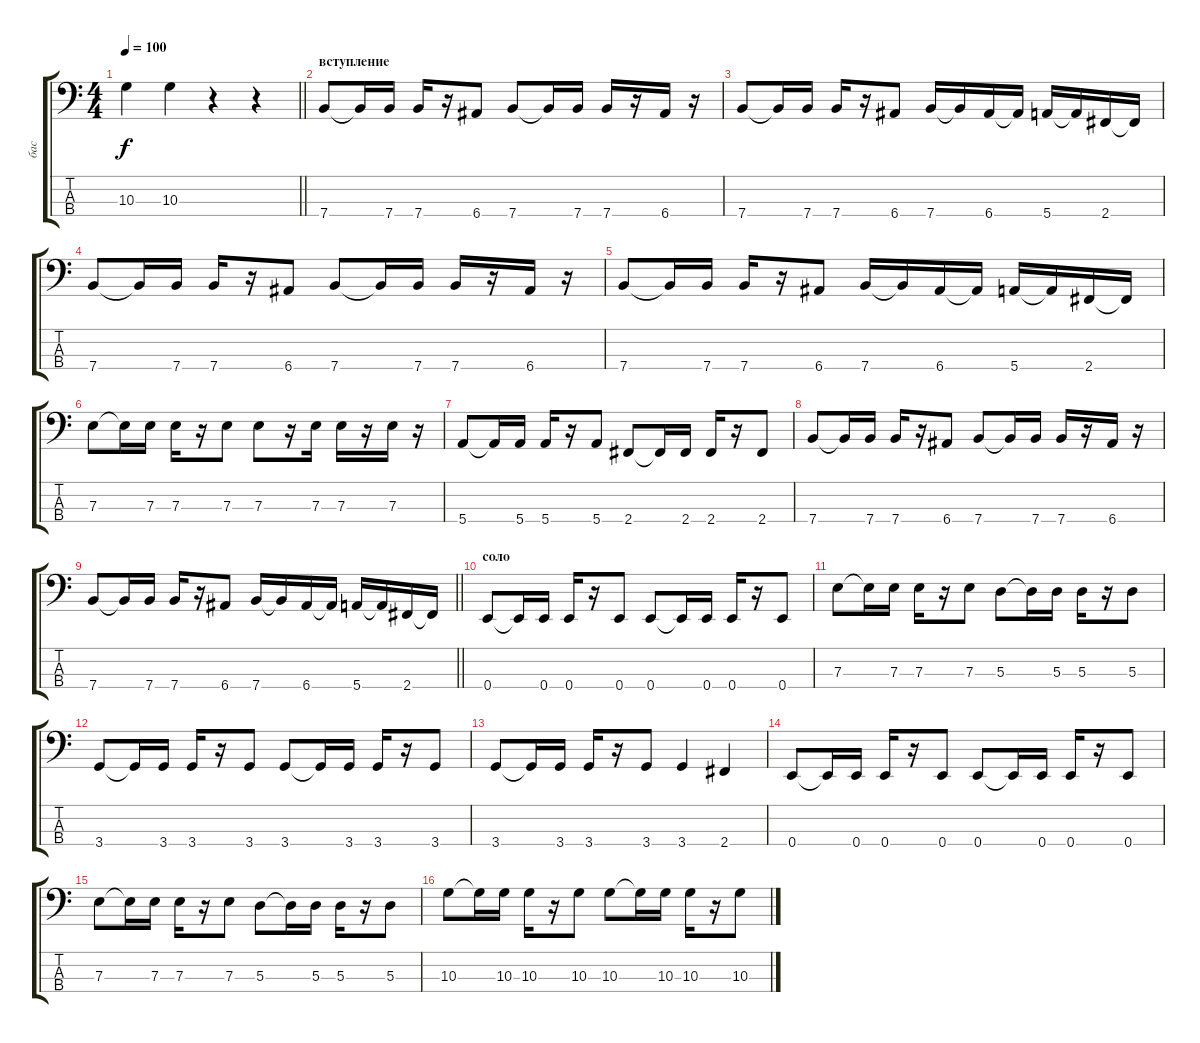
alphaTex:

\track ("бас" "бас") {instrument electricbassfinger}
\staff {score tabs}
\tuning (G2 D2 A1 E1) {hide}
\ts (4 4)
\tempo 100
\clef f4
\barLineRight lightlight
\ks c
10.3.4{dy f} 10.3.4 r.4 r.4 |
\section ("" "вступление")
7.4.8 7.4{t}.16 7.4.16 7.4.16 r.16 6.4.8 7.4.8 7.4{t}.16 7.4.16 7.4.16 r.16 6.4.16 r.16 |
7.4.8 7.4{t}.16 7.4.16 7.4.16 r.16 6.4.8 7.4.16 7.4{t}.16 6.4.16 6.4{t}.16 5.4.16 5.4{t}.16 2.4.16 2.4{t}.16 |
7.4.8 7.4{t}.16 7.4.16 7.4.16 r.16 6.4.8 7.4.8 7.4{t}.16 7.4.16 7.4.16 r.16 6.4.16 r.16 |
7.4.8 7.4{t}.16 7.4.16 7.4.16 r.16 6.4.8 7.4.16 7.4{t}.16 6.4.16 6.4{t}.16 5.4.16 5.4{t}.16 2.4.16 2.4{t}.16 |
7.3.8 7.3{t}.16 7.3.16 7.3.16 r.16 7.3.8 7.3.8 r.16 7.3.16 7.3.16 r.16 7.3.16 r.16 |
5.4.8 5.4{t}.16 5.4.16 5.4.16 r.16 5.4.8 2.4.8 2.4{t}.16 2.4.16 2.4.16 r.16 2.4.8 |
7.4.8 7.4{t}.16 7.4.16 7.4.16 r.16 6.4.8 7.4.8 7.4{t}.16 7.4.16 7.4.16 r.16 6.4.16 r.16 |
\barLineRight lightlight
7.4.8 7.4{t}.16 7.4.16 7.4.16 r.16 6.4.8 7.4.16 7.4{t}.16 6.4.16 6.4{t}.16 5.4.16 5.4{t}.16 2.4.16 2.4{t}.16 |
\section ("" "соло")
0.4.8 0.4{t}.16 0.4.16 0.4.16 r.16 0.4.8 0.4.8 0.4{t}.16 0.4.16 0.4.16 r.16 0.4.8 |
7.3.8 7.3{t}.16 7.3.16 7.3.16 r.16 7.3.8 5.3.8 5.3{t}.16 5.3.16 5.3.16 r.16 5.3.8 |
3.4.8 3.4{t}.16 3.4.16 3.4.16 r.16 3.4.8 3.4.8 3.4{t}.16 3.4.16 3.4.16 r.16 3.4.8 |
3.4.8 3.4{t}.16 3.4.16 3.4.16 r.16 3.4.8 3.4.4 2.4.4 |
0.4.8 0.4{t}.16 0.4.16 0.4.16 r.16 0.4.8 0.4.8 0.4{t}.16 0.4.16 0.4.16 r.16 0.4.8 |
7.3.8 7.3{t}.16 7.3.16 7.3.16 r.16 7.3.8 5.3.8 5.3{t}.16 5.3.16 5.3.16 r.16 5.3.8 |
10.3.8 10.3{t}.16 10.3.16 10.3.16 r.16 10.3.8 10.3.8 10.3{t}.16 10.3.16 10.3.16 r.16 10.3.8
